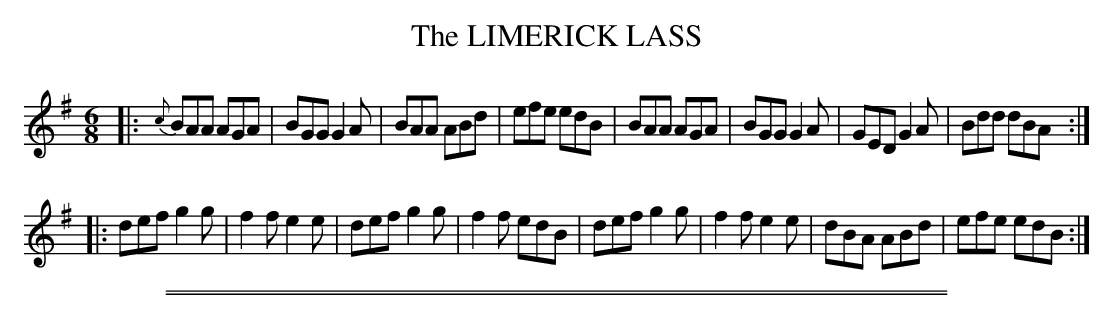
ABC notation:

X:1
T: The LIMERICK LASS
M: 6/8
L: 1/8
K: G
|: {c}\
BAA AGA | BGG G2A | BAA ABd | efe edB |\
BAA AGA | BGG G2A | GED G2A | Bdd dBA :|
|:\
def g2g | f2f e2e | def g2g | f2f edB |\
def g2g | f2f e2e | dBA ABd | efe edB :|
